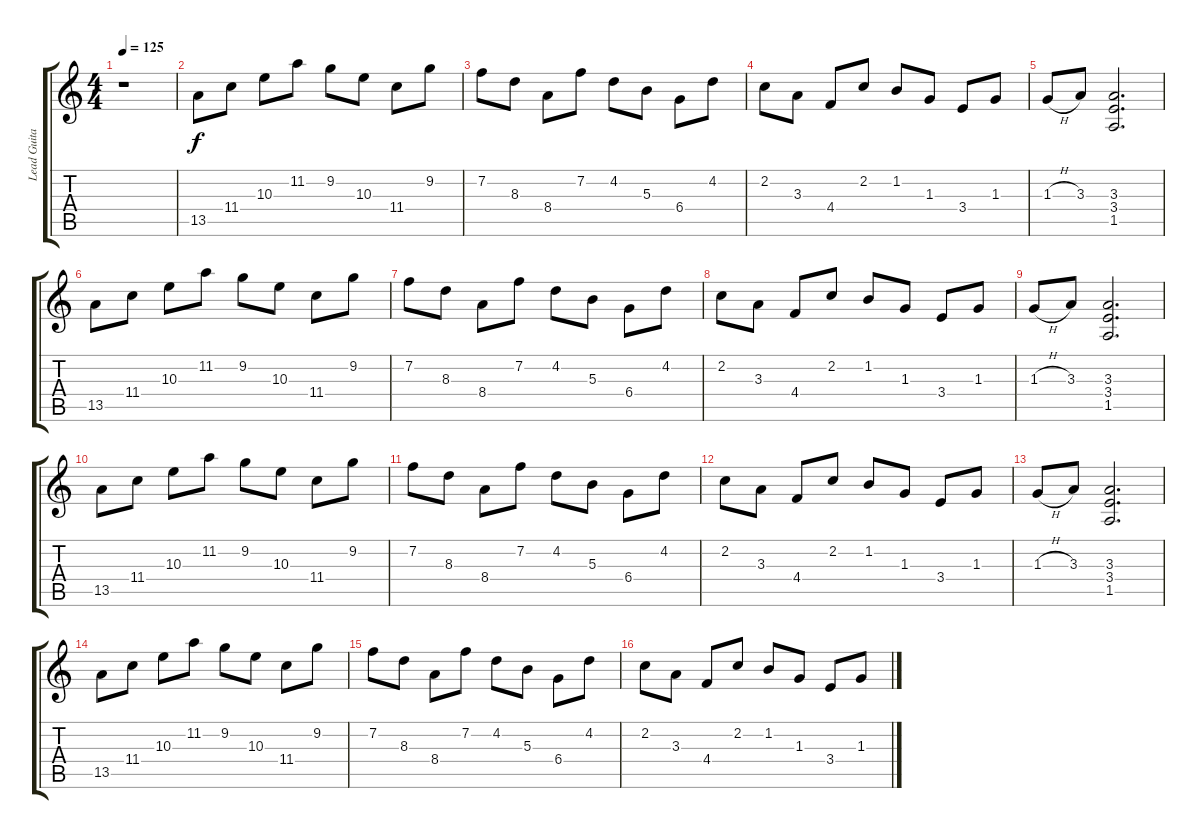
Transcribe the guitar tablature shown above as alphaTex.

\track ("Lead Guitar" "Lead Guita") {instrument distortionguitar}
\staff {score tabs}
\tuning (Eb4 Bb3 Gb3 Db3 Ab2 Eb2) {hide}
\ts (4 4)
\tempo 125
\clef g2
\ks c
r.1{dy f} |
13.5.8 11.4.8 10.3.8 11.2.8 9.2.8 10.3.8 11.4.8 9.2.8 |
7.2.8 8.3.8 8.4.8 7.2.8 4.2.8 5.3.8 6.4.8 4.2.8 |
2.2.8 3.3.8 4.4.8 2.2.8 1.2.8 1.3.8 3.4.8 1.3.8 |
1.3{h}.8 3.3.8 (3.3 3.4 1.5).2{d} |
13.5.8 11.4.8 10.3.8 11.2.8 9.2.8 10.3.8 11.4.8 9.2.8 |
7.2.8 8.3.8 8.4.8 7.2.8 4.2.8 5.3.8 6.4.8 4.2.8 |
2.2.8 3.3.8 4.4.8 2.2.8 1.2.8 1.3.8 3.4.8 1.3.8 |
1.3{h}.8 3.3.8 (3.3 3.4 1.5).2{d} |
13.5.8 11.4.8 10.3.8 11.2.8 9.2.8 10.3.8 11.4.8 9.2.8 |
7.2.8 8.3.8 8.4.8 7.2.8 4.2.8 5.3.8 6.4.8 4.2.8 |
2.2.8 3.3.8 4.4.8 2.2.8 1.2.8 1.3.8 3.4.8 1.3.8 |
1.3{h}.8 3.3.8 (3.3 3.4 1.5).2{d} |
13.5.8 11.4.8 10.3.8 11.2.8 9.2.8 10.3.8 11.4.8 9.2.8 |
7.2.8 8.3.8 8.4.8 7.2.8 4.2.8 5.3.8 6.4.8 4.2.8 |
2.2.8 3.3.8 4.4.8 2.2.8 1.2.8 1.3.8 3.4.8 1.3.8
